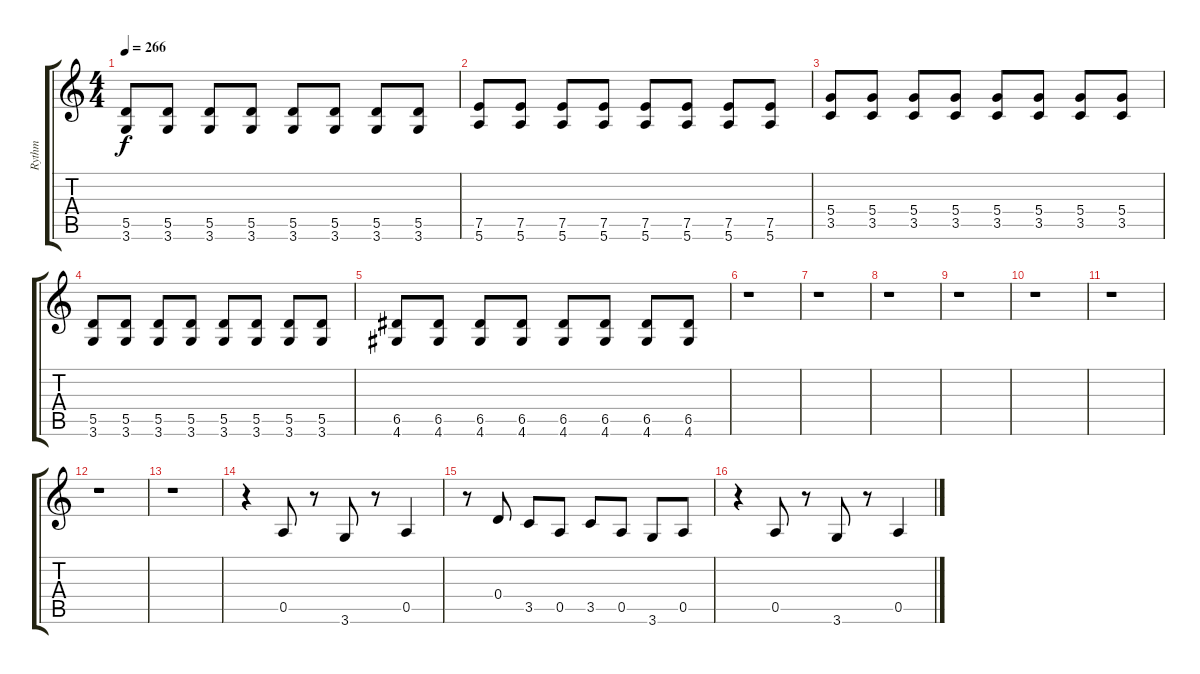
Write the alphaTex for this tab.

\track ("Rythm" "Rythm") {instrument distortionguitar}
\staff {score tabs}
\tuning (E4 B3 G3 D3 A2 E2) {hide}
\ts (4 4)
\tempo 266
\clef g2
\ks c
(5.5 3.6).8{dy f} (5.5 3.6).8 (5.5 3.6).8 (5.5 3.6).8 (5.5 3.6).8 (5.5 3.6).8 (5.5 3.6).8 (5.5 3.6).8 |
(7.5 5.6).8 (7.5 5.6).8 (7.5 5.6).8 (7.5 5.6).8 (7.5 5.6).8 (7.5 5.6).8 (7.5 5.6).8 (7.5 5.6).8 |
(5.4 3.5).8 (5.4 3.5).8 (5.4 3.5).8 (5.4 3.5).8 (5.4 3.5).8 (5.4 3.5).8 (5.4 3.5).8 (5.4 3.5).8 |
(5.5 3.6).8 (5.5 3.6).8 (5.5 3.6).8 (5.5 3.6).8 (5.5 3.6).8 (5.5 3.6).8 (5.5 3.6).8 (5.5 3.6).8 |
(6.5 4.6).8 (6.5 4.6).8 (6.5 4.6).8 (6.5 4.6).8 (6.5 4.6).8 (6.5 4.6).8 (6.5 4.6).8 (6.5 4.6).8 |
r.1 |
r.1 |
r.1 |
r.1 |
r.1 |
r.1 |
r.1 |
r.1 |
r.4 0.5.8 r.8 3.6.8 r.8 0.5.4 |
r.8 0.4.8 3.5.8 0.5.8 3.5.8 0.5.8 3.6.8 0.5.8 |
r.4 0.5.8 r.8 3.6.8 r.8 0.5.4
